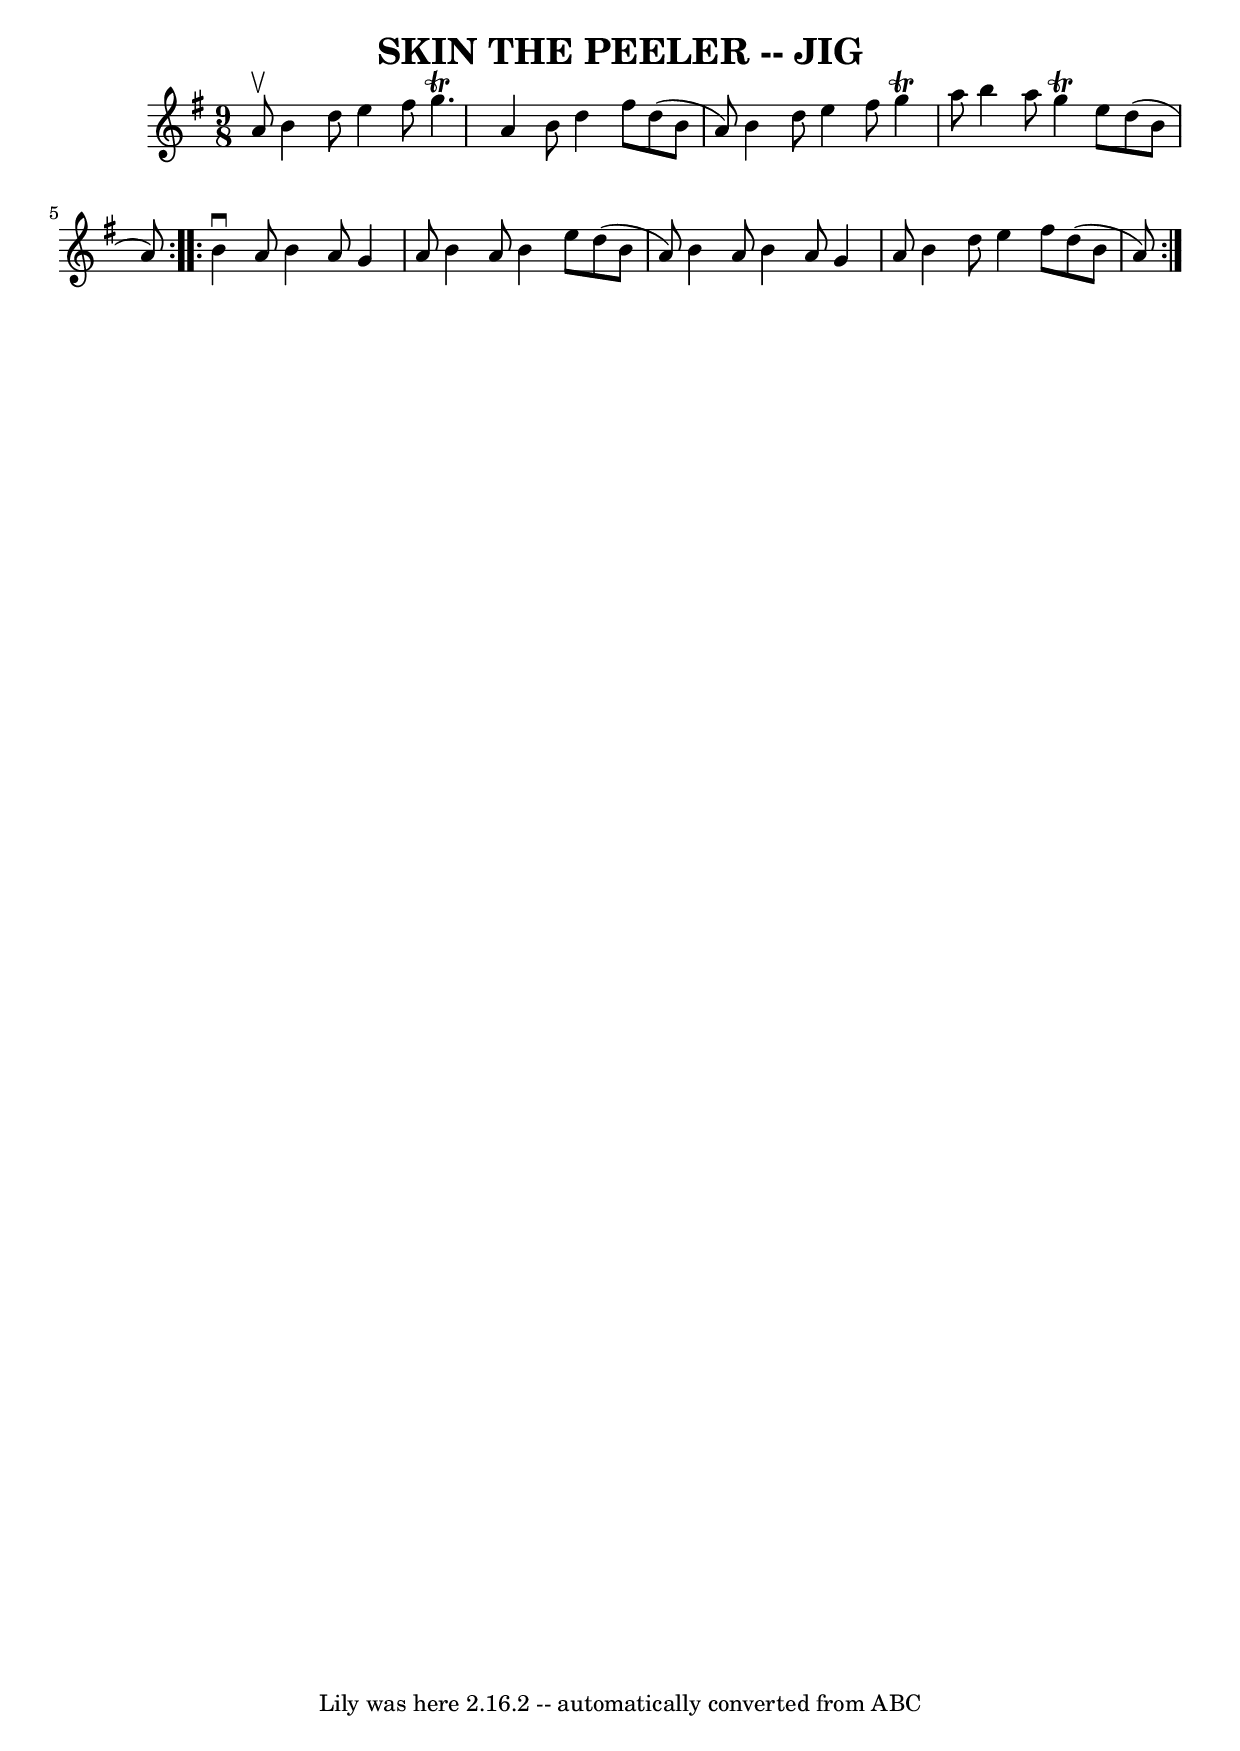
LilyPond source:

\version "2.16.2"
\include "Mammoth.ily"
\header {
  %% book = "Ryan's Mammoth Collection of Fiddle Tunes"
  crossRefNumber = "1"
  footnotes = ""
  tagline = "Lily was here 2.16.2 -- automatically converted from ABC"
  title = "SKIN THE PEELER -- JIG"

}
voicedefault =  {



  \repeat volta 2 {

    \time 9/8 
    \key g \major     a'8^\upbow        |
    b'4 d''8 e''4         fis''8 g''4.^\trill    |
    a'4 b'8 d''4 fis''8 d''8 (     b'8 a'8)    |
    b'4 d''8 e''4 fis''8 g''4^\trill        a''8     |
    b''4 a''8 g''4^\trill e''8 d''8 (b'8 a'8)   |
    
  } 
  \repeat volta 2 {
    b'4^\downbow a'8 b'4 a'8         g'4 a'8     |
    b'4 a'8 b'4 e''8 d''8 (b'8 a'8)    |
    b'4 a'8 b'4 a'8 g'4 a'8    |
    b'4 d''8    
    e''4 fis''8 d''8 (b'8 a'8)   
  }   

}

\score{
  <<

    \context Staff="default"
    {
      \voicedefault 
      
    }

  >>
  \layout {
    
  }
  \midi {
  }

}
